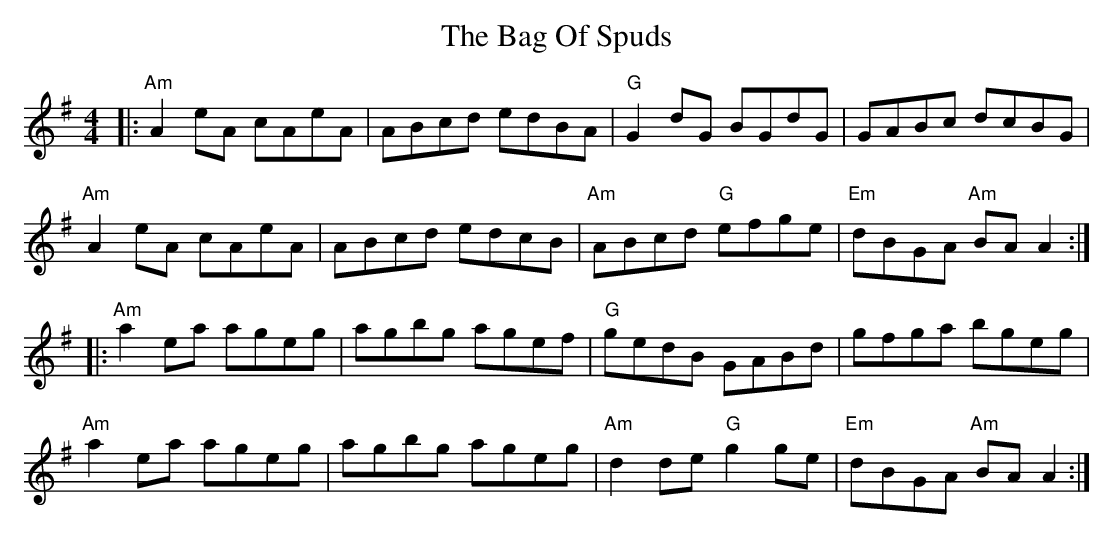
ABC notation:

X:1
T:The Bag Of Spuds
L:1/8
M:4/4
K:Ador
|: "Am" A2 eA cAeA | ABcd edBA | "G" G2 dG BGdG | GABc dcBG |$
   "Am" A2 eA cAeA | ABcd edcB | "Am" ABcd "G" efge | "Em" dBGA "Am" BA A2 :|$
|: "Am" a2 ea ageg | agbg agef | "G" gedB GABd | gfga bgeg |$
   "Am" a2 ea ageg | agbg ageg | "Am" d2 de "G" g2 ge | "Em" dBGA "Am" BA A2 :|
